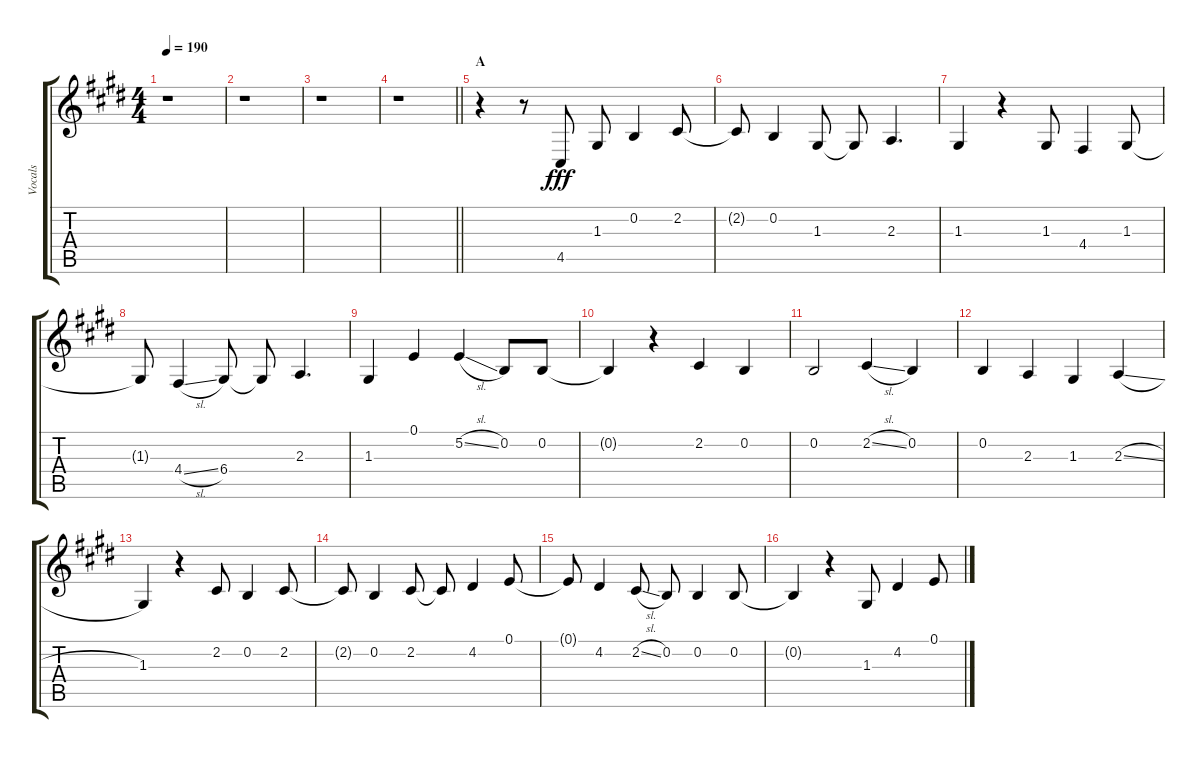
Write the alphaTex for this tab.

\track ("Vocals" "Vocals") {instrument voiceoohs}
\staff {score tabs}
\tuning (E4 B3 G3 D3 A2 E2) {hide}
\ts (4 4)
\tempo 190
\clef g2
\ks e
r.1{dy f} |
r.1 |
r.1 |
\barLineRight lightlight
r.1 |
\section ("" "A")
r.4 r.8 4.5.8{dy fff} 1.3.8 0.2.4 2.2.8 |
2.2{t}.8 0.2.4 1.3.8 1.3{t}.8 2.3.4{d} |
1.3.4 r.4 1.3.8 4.4.4 1.3.8 |
1.3{t}.8 4.4{sl}.4 6.4.8 6.4{t}.8 2.3.4{d} |
1.3.4 0.1.4 5.2{sl}.4 0.2.8 0.2.8 |
0.2{t}.4 r.4 2.2.4 0.2.4 |
0.2.2 2.2{sl}.4 0.2.4 |
0.2.4 2.3.4 1.3.4 2.3{sl}.4 |
1.3.4 r.4 2.2.8 0.2.4 2.2.8 |
2.2{t}.8 0.2.4 2.2.8 2.2{t}.8 4.2.4 0.1.8 |
0.1{t}.8 4.2.4 2.2{sl}.8 0.2.8 0.2.4 0.2.8 |
0.2{t}.4 r.4 1.3.8 4.2.4 0.1.8
